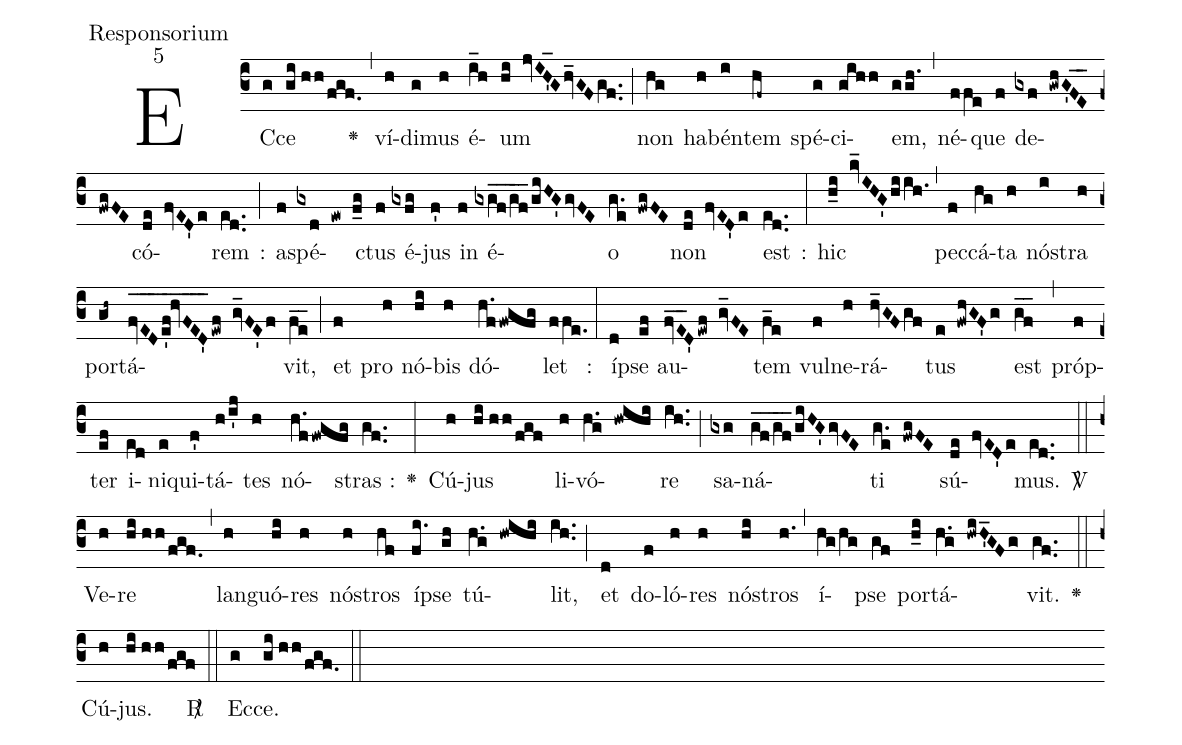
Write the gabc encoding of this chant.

office-part: Responsorium;
mode: 5;
%%
(c3) EC(g)ce(gi//hh/fgf.) <v>\greheightstar</v>(,) ví(h)di(g)mus(h) é(i_h)um(hi !jvIH'_G/hv_GFgf..) (;) non(hg) ha(h)bén(i)tem(hf~) spé(g)ci(gihh)em,(ggh.) (,) né(ffe)que(f) de(gxf !gwhG'FE__/fwgFE)có(de !fvED'e)rem(ed..) :(;) a(f)spé(gxd !ew !f_g)ctus(f) é(gxfg)jus(f') in(f) é(gxgf__/g_f_/giHG'/gvFE)o(g.e !fwgFE) non(de !fvED'e) est(ed..) :(:) hic(h_i !kv_IHG'/hiih.) (,) pec(f)cá(hg)ta(h) nó(i)stra(h) por(gh~)tá(fv_E_D_e'f_!hv_F_E_D'_/ewf !gv_FE'f)vit,(fe__) (;) et(f) pro(h) nó(hi)bis(h) dó(h.f/fwgfg)let(ffe.) :(:) í(d)pse(ef) au(fvE__D'/ewf !gv_FE)tem(f_e) vul(f)ne(h)rá(hv_GFgf)tus(e !fwhGF'g) est(gf__) (,) próp(f)ter(ef) i(ed)ni(e)qui(f')tá(h/i'j)tes(h) nó(h.ffwgfg)stras :(gf..) <v>\greheightstar</v>(:) Cú(h)jus(hi//hh/fgf) li(h)vó(h.g !hwihi)re(ih..) (;) sa(gxg)ná(gf__/g_f_/giHG'/gvFE)ti(g.e !fwgFE) sú(de !fvED'e)mus.(ed..) <sp>V/</sp>(::) Ve(h)re(hi//hh/fgf.) (,) lan(h)guó(hi)res(h) nó(h)stros(hf) í(fi.)pse(gh) tú(h.g !hwihi)lit,(ih..) (;) et(d) do(f)ló(h)res(h) nó(hi)stros(h.) (,) í(hg/hg)pse(gf) por(h_i)tá(h.g !hwiH'_GFg)vit.(gf..) <v>\greheightstar</v>(::) Cú(h)jus.(hi//hh/fgf) <sp>R/</sp>(::) Ec(g)ce.(gi//hh/fgf.) (::)
